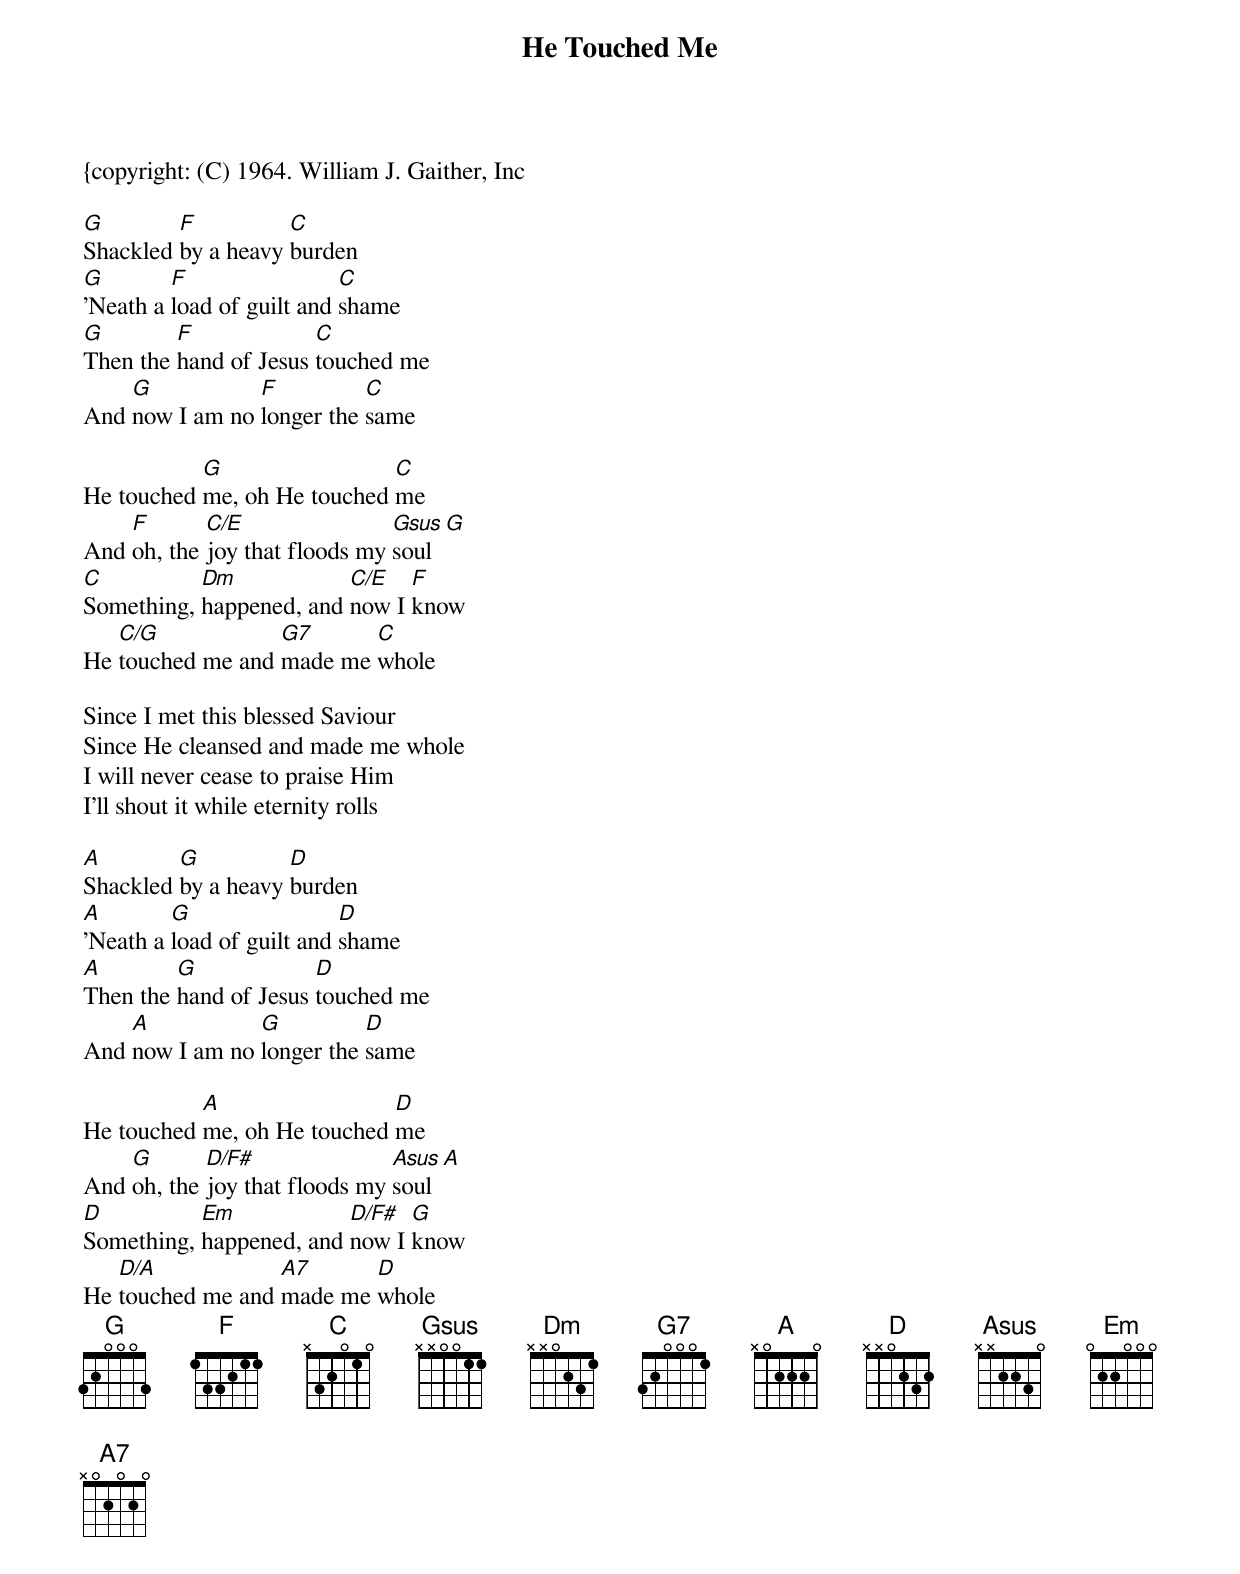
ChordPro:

{title: He Touched Me}
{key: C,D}
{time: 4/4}
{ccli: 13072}
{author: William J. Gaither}
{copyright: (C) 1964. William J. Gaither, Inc

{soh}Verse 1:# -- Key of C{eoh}
[G]Shackled [F]by a heavy [C]burden
[G]'Neath a [F]load of guilt and [C]shame
[G]Then the [F]hand of Jesus [C]touched me
And [G]now I am no [F]longer the [C]same

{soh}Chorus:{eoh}
He touched [G]me, oh He touched [C]me
And [F]oh, the [C/E]joy that floods my [Gsus]soul [G]
[C]Something, [Dm]happened, and [C/E]now I [F]know
He [C/G]touched me and [G7]made me [C]whole

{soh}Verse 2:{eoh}
Since I met this blessed Saviour
Since He cleansed and made me whole
I will never cease to praise Him
I'll shout it while eternity rolls

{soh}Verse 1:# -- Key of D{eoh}
[A]Shackled [G]by a heavy [D]burden
[A]'Neath a [G]load of guilt and [D]shame
[A]Then the [G]hand of Jesus [D]touched me
And [A]now I am no [G]longer the [D]same

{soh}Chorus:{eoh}
He touched [A]me, oh He touched [D]me
And [G]oh, the [D/F#]joy that floods my [Asus]soul [A]
[D]Something, [Em]happened, and [D/F#]now I [G]know
He [D/A]touched me and [A7]made me [D]whole
